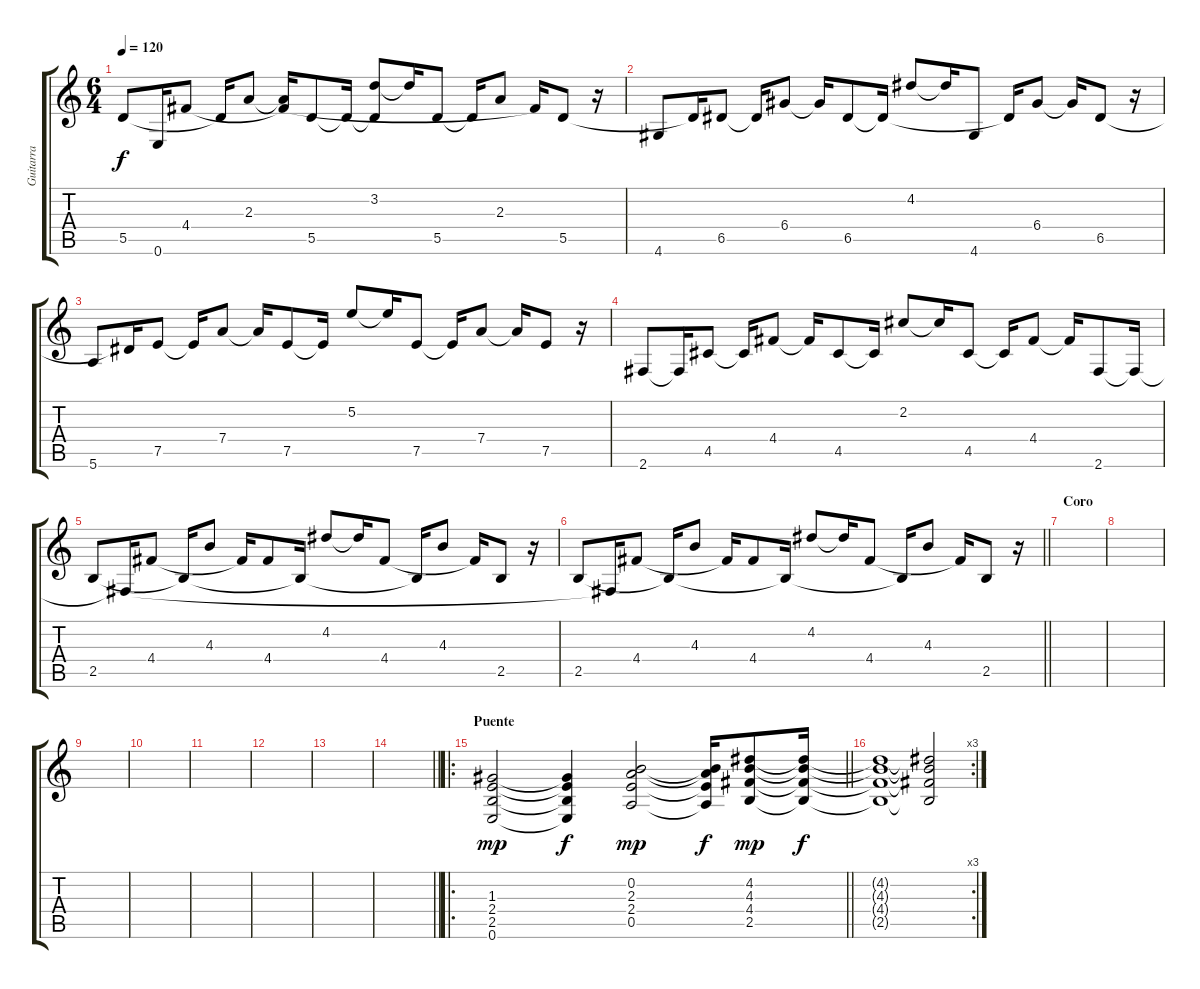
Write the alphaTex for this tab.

\track ("Guitarra" "Guitarra") {instrument electricguitarclean}
\staff {score tabs}
\tuning (E4 B3 G3 D3 A2 E2) {hide}
\ts (6 4)
\tempo 120
\clef g2
\ks c
5.5.8{dy f} 0.6{t}.16 4.4.8 5.5{t}.16 2.3.8 (2.3{t} 4.4{t}).16 5.5.8 5.5{t}.16 (3.2 5.5{t}).8 3.2{t}.16 5.5.8 5.5{t}.16 2.3.8 4.4{t}.16 5.5.8 r.16 |
4.6.8 5.5{t}.16 6.5.8 6.5{t}.16 6.4.8 6.4{t}.16 6.5.8 6.5{t}.16 4.2.8 4.2{t}.16 4.6.8 6.5{t}.16 6.4.8 6.4{t}.16 6.5.8 r.16 |
5.6.8 6.5{t}.16 7.5.8 7.5{t}.16 7.4.8 7.4{t}.16 7.5.8 7.5{t}.16 5.2.8 5.2{t}.16 7.5.8 7.5{t}.16 7.4.8 7.4{t}.16 7.5.8 r.16 |
2.6.8 2.6{t}.16 4.5.8 4.5{t}.16 4.4.8 4.4{t}.16 4.5.8 4.5{t}.16 2.2.8 2.2{t}.16 4.5.8 4.5{t}.16 4.4.8 4.4{t}.16 2.6.8 2.6{t}.16 |
2.5.8 2.6{t}.16 4.4.8 2.5{t}.16 4.3.8 4.4{t}.16 4.4.8 2.5{t}.16 4.2.8 4.2{t}.16 4.4.8 2.5{t}.16 4.3.8 4.4{t}.16 2.5.8 r.16 |
\barLineRight lightlight
2.5.8 2.6{t}.16 4.4.8 2.5{t}.16 4.3.8 4.4{t}.16 4.4.8 2.5{t}.16 4.2.8 4.2{t}.16 4.4.8 2.5{t}.16 4.3.8 4.4{t}.16 2.5.8 r.16 |
\section ("" "Coro")
|
|
|
|
|
|
|
\barLineRight lightlight
|
\ro
\section ("" "Puente")
\barLineRight lightlight
(1.3 2.4 2.5 0.6).2{dy mp} (1.3{t} 2.4{t} 2.5{t} 0.6{t}).4{dy f} (0.2 2.3 2.4 0.5).2{dy mp} (0.2{t} 2.3{t} 2.4{t} 0.5{t}).16{dy f} (4.2 4.3 4.4 2.5).8{dy mp} (4.2{t} 4.3{t} 4.4{t} 2.5{t}).16{dy f} |
\rc 3
(4.2{t} 4.3{t} 4.4{t} 2.5{t}).1 (4.2{t} 4.3{t} 4.4{t} 2.5{t}).2
